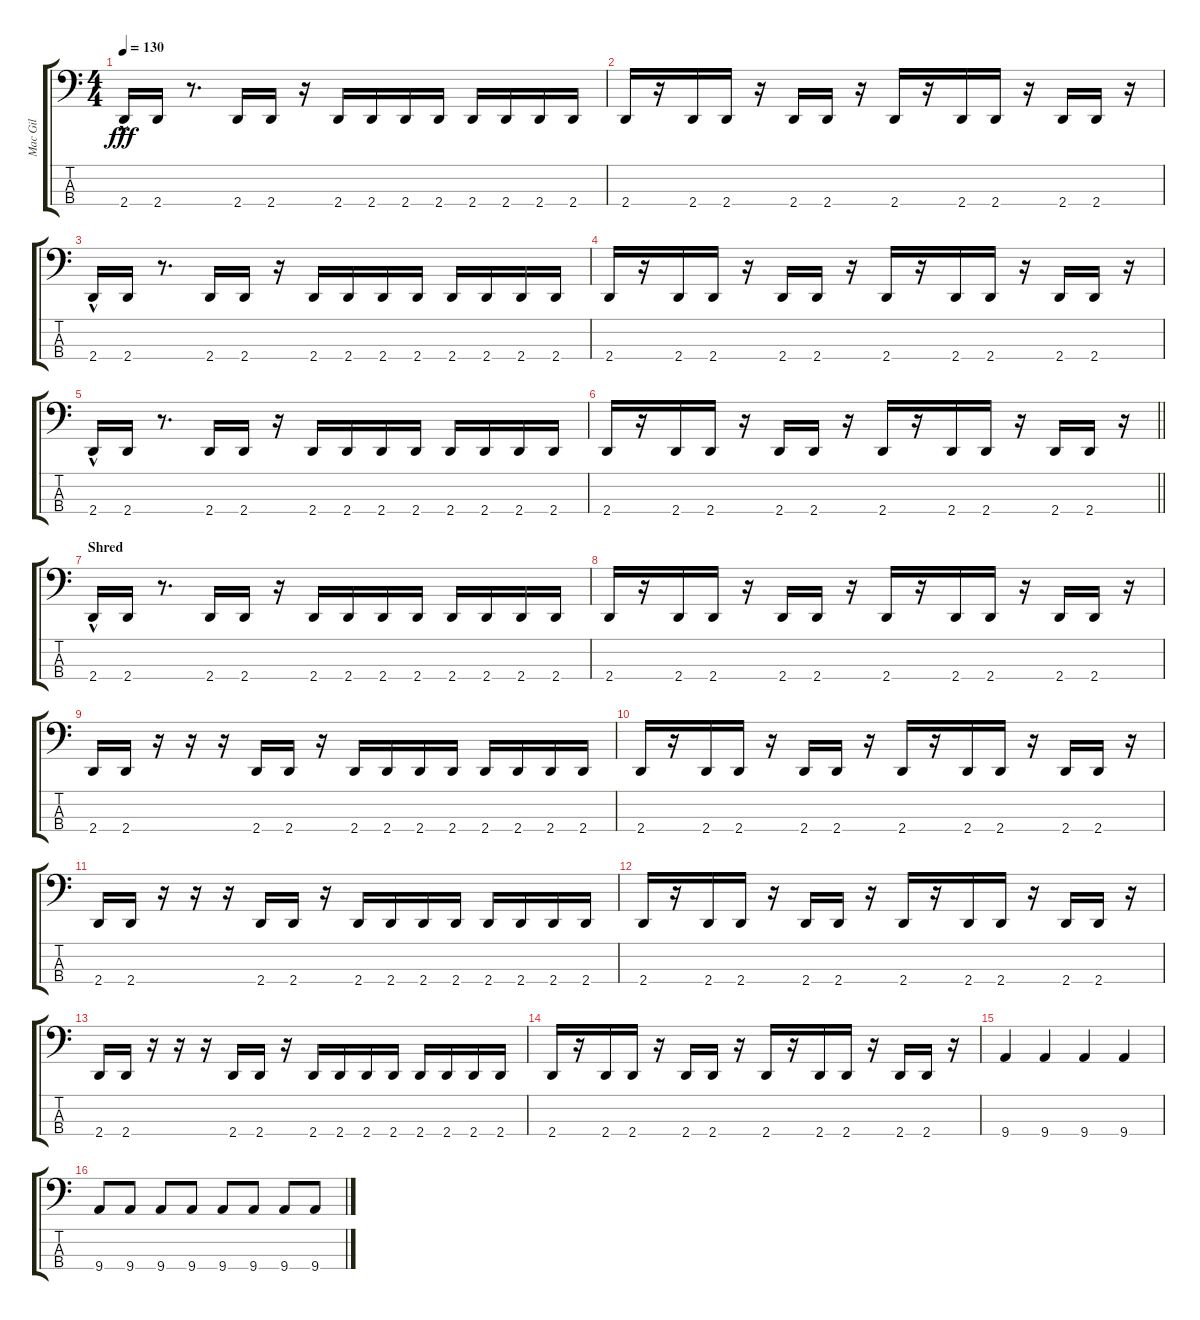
\track ("Mac Gil" "Mac Gil") {instrument electricbassfinger}
\staff {score tabs}
\tuning (F2 C2 G1 C1) {hide}
\ts (4 4)
\tempo 130
\clef f4
\ks c
2.4{hac}.16{dy fff} 2.4.16 r.8{d} 2.4.16 2.4.16 r.16 2.4.16 2.4.16 2.4.16 2.4.16 2.4.16 2.4.16 2.4.16 2.4.16 |
2.4.16 r.16 2.4.16 2.4.16 r.16 2.4.16 2.4.16 r.16 2.4.16 r.16 2.4.16 2.4.16 r.16 2.4.16 2.4.16 r.16 |
2.4{hac}.16 2.4.16 r.8{d} 2.4.16 2.4.16 r.16 2.4.16 2.4.16 2.4.16 2.4.16 2.4.16 2.4.16 2.4.16 2.4.16 |
2.4.16 r.16 2.4.16 2.4.16 r.16 2.4.16 2.4.16 r.16 2.4.16 r.16 2.4.16 2.4.16 r.16 2.4.16 2.4.16 r.16 |
2.4{hac}.16 2.4.16 r.8{d} 2.4.16 2.4.16 r.16 2.4.16 2.4.16 2.4.16 2.4.16 2.4.16 2.4.16 2.4.16 2.4.16 |
\barLineRight lightlight
2.4.16 r.16 2.4.16 2.4.16 r.16 2.4.16 2.4.16 r.16 2.4.16 r.16 2.4.16 2.4.16 r.16 2.4.16 2.4.16 r.16 |
\section ("" "Shred")
2.4{hac}.16 2.4.16 r.8{d} 2.4.16 2.4.16 r.16 2.4.16 2.4.16 2.4.16 2.4.16 2.4.16 2.4.16 2.4.16 2.4.16 |
2.4.16 r.16 2.4.16 2.4.16 r.16 2.4.16 2.4.16 r.16 2.4.16 r.16 2.4.16 2.4.16 r.16 2.4.16 2.4.16 r.16 |
2.4.16 2.4.16 r.16 r.16 r.16 2.4.16 2.4.16 r.16 2.4.16 2.4.16 2.4.16 2.4.16 2.4.16 2.4.16 2.4.16 2.4.16 |
2.4.16 r.16 2.4.16 2.4.16 r.16 2.4.16 2.4.16 r.16 2.4.16 r.16 2.4.16 2.4.16 r.16 2.4.16 2.4.16 r.16 |
2.4.16 2.4.16 r.16 r.16 r.16 2.4.16 2.4.16 r.16 2.4.16 2.4.16 2.4.16 2.4.16 2.4.16 2.4.16 2.4.16 2.4.16 |
2.4.16 r.16 2.4.16 2.4.16 r.16 2.4.16 2.4.16 r.16 2.4.16 r.16 2.4.16 2.4.16 r.16 2.4.16 2.4.16 r.16 |
2.4.16 2.4.16 r.16 r.16 r.16 2.4.16 2.4.16 r.16 2.4.16 2.4.16 2.4.16 2.4.16 2.4.16 2.4.16 2.4.16 2.4.16 |
2.4.16 r.16 2.4.16 2.4.16 r.16 2.4.16 2.4.16 r.16 2.4.16 r.16 2.4.16 2.4.16 r.16 2.4.16 2.4.16 r.16 |
9.4.4 9.4.4 9.4.4 9.4.4 |
9.4.8 9.4.8 9.4.8 9.4.8 9.4.8 9.4.8 9.4.8 9.4.8
